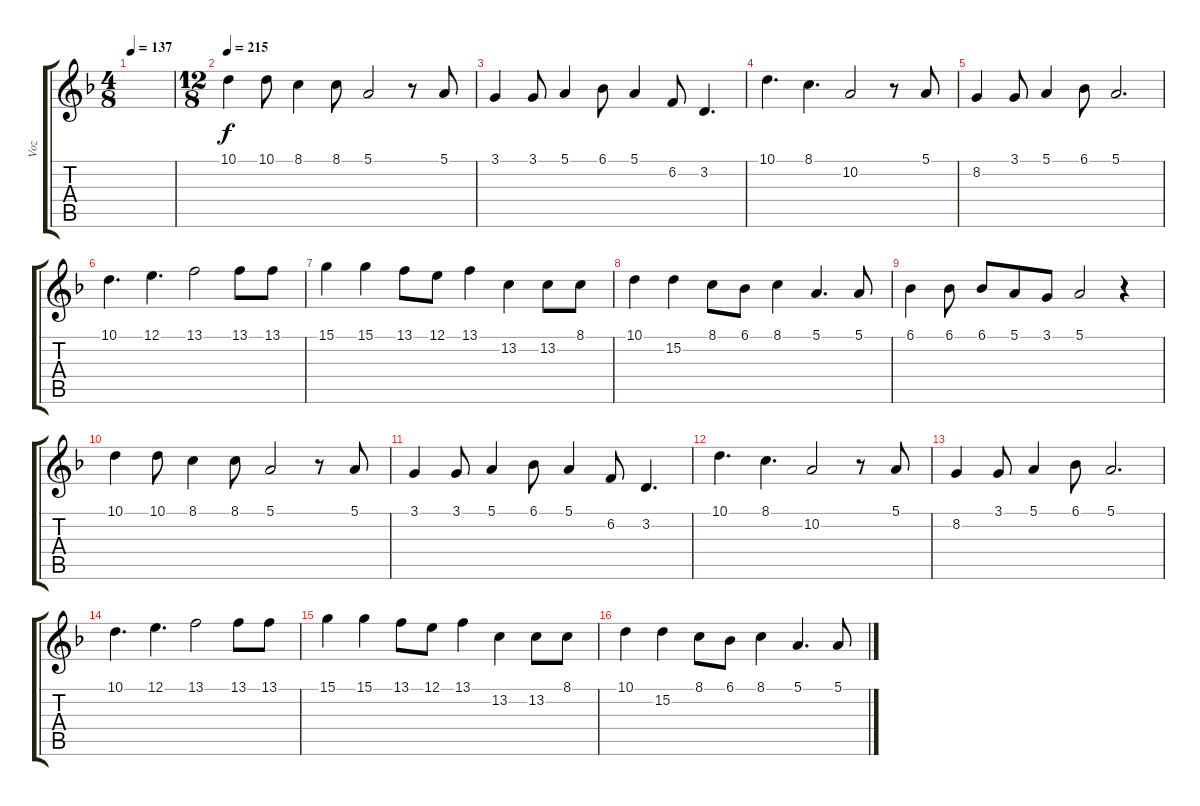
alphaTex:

\track ("Voz" "Voz") {instrument lead2sawtooth}
\staff {score tabs}
\tuning (E4 B3 G3 D3 A2 E2) {hide}
\ts (4 8)
\tempo 137
\clef g2
\ks f
|
\ts (12 8)
\tempo 215
\ks dminor
10.1.4 10.1.8 8.1.4 8.1.8 5.1.2 r.8 5.1.8 |
3.1.4 3.1.8 5.1.4 6.1.8 5.1.4 6.2.8 3.2.4{d} |
10.1.4{d} 8.1.4{d} 10.2.2 r.8 5.1.8 |
8.2.4 3.1.8 5.1.4 6.1.8 5.1.2{d} |
10.1.4{d} 12.1.4{d} 13.1.2 13.1.8 13.1.8 |
15.1.4 15.1.4 13.1.8 12.1.8 13.1.4 13.2.4 13.2.8 8.1.8 |
10.1.4 15.2.4 8.1.8 6.1.8 8.1.4 5.1.4{d} 5.1.8 |
6.1.4 6.1.8 6.1.8 5.1.8 3.1.8 5.1.2 r.4 |
10.1.4 10.1.8 8.1.4 8.1.8 5.1.2 r.8 5.1.8 |
3.1.4 3.1.8 5.1.4 6.1.8 5.1.4 6.2.8 3.2.4{d} |
10.1.4{d} 8.1.4{d} 10.2.2 r.8 5.1.8 |
8.2.4 3.1.8 5.1.4 6.1.8 5.1.2{d} |
10.1.4{d} 12.1.4{d} 13.1.2 13.1.8 13.1.8 |
15.1.4 15.1.4 13.1.8 12.1.8 13.1.4 13.2.4 13.2.8 8.1.8 |
10.1.4 15.2.4 8.1.8 6.1.8 8.1.4 5.1.4{d} 5.1.8
